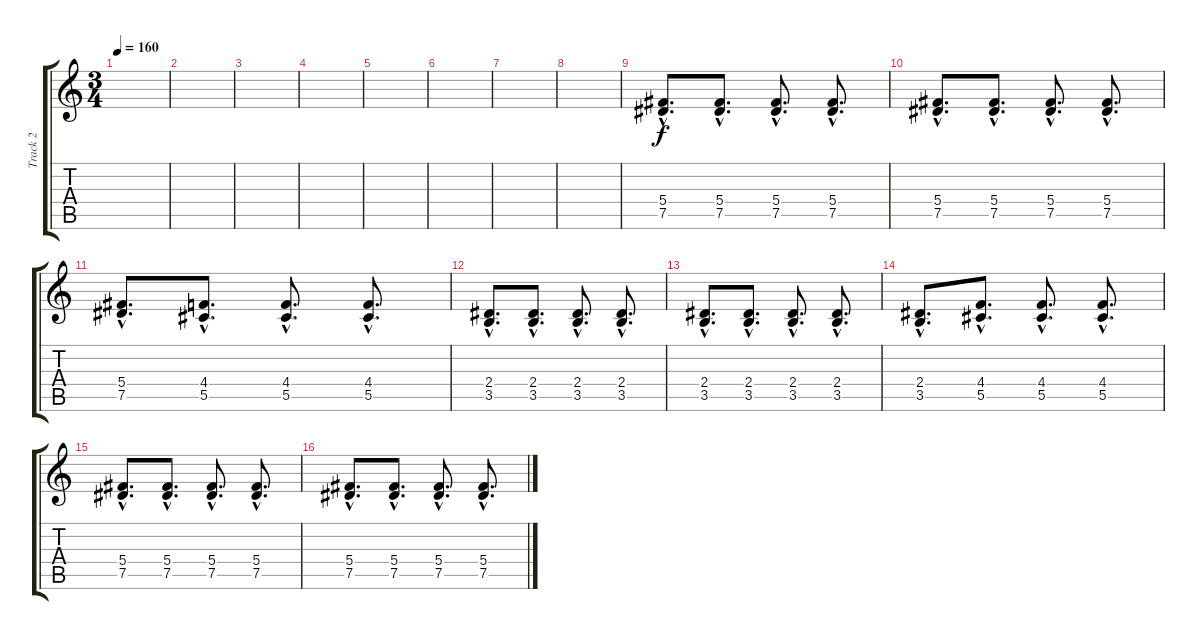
\track ("Track 2" "Track 2") {instrument overdrivenguitar}
\staff {score tabs}
\tuning (Eb4 Bb3 Gb3 Db3 Ab2 Eb2) {hide}
\ts (3 4)
\tempo 160
\clef g2
\ks c
|
|
|
|
|
|
|
|
(5.4{hac} 7.5{hac}).8{d} (5.4{hac} 7.5{hac}).8{d} (5.4{hac} 7.5{hac}).8{d} (5.4{hac} 7.5{hac}).8{d} |
(5.4{hac} 7.5{hac}).8{d} (5.4{hac} 7.5{hac}).8{d} (5.4{hac} 7.5{hac}).8{d} (5.4{hac} 7.5{hac}).8{d} |
(5.4{hac} 7.5{hac}).8{d} (4.4{hac} 5.5{hac}).8{d} (4.4{hac} 5.5{hac}).8{d} (4.4{hac} 5.5{hac}).8{d} |
(2.4{hac} 3.5{hac}).8{d} (2.4{hac} 3.5{hac}).8{d} (2.4{hac} 3.5{hac}).8{d} (2.4{hac} 3.5{hac}).8{d} |
(2.4{hac} 3.5{hac}).8{d} (2.4{hac} 3.5{hac}).8{d} (2.4{hac} 3.5{hac}).8{d} (2.4{hac} 3.5{hac}).8{d} |
(2.4{hac} 3.5{hac}).8{d} (4.4{hac} 5.5{hac}).8{d} (4.4{hac} 5.5{hac}).8{d} (4.4{hac} 5.5{hac}).8{d} |
(5.4{hac} 7.5{hac}).8{d} (5.4{hac} 7.5{hac}).8{d} (5.4{hac} 7.5{hac}).8{d} (5.4{hac} 7.5{hac}).8{d} |
(5.4{hac} 7.5{hac}).8{d} (5.4{hac} 7.5{hac}).8{d} (5.4{hac} 7.5{hac}).8{d} (5.4{hac} 7.5{hac}).8{d}
